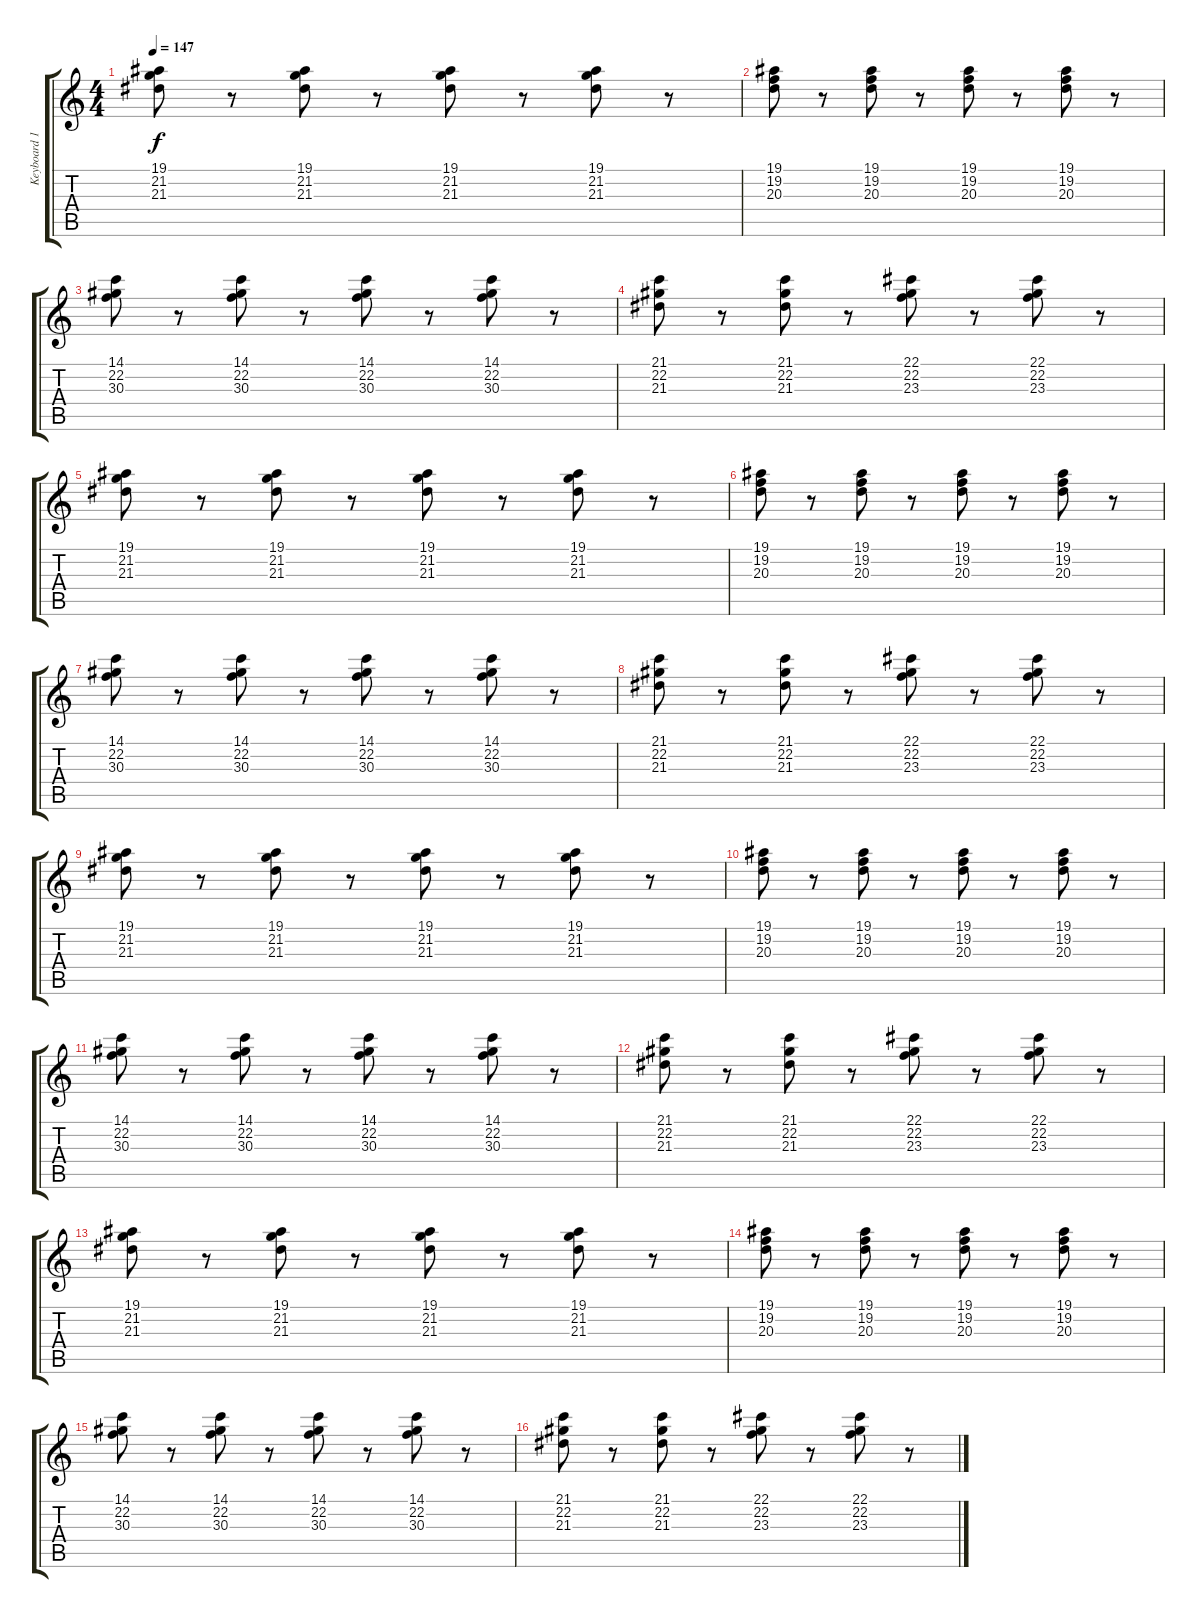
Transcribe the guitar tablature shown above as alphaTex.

\track ("Keyboard 1" "Keyboard 1") {instrument choiraahs}
\staff {score tabs}
\tuning (Eb4 Bb3 Gb3 Db3 Ab2 Eb2) {hide}
\ts (4 4)
\tempo 147
\clef g2
\ks c
(19.1 21.2 21.3).8{dy f} r.8 (19.1 21.2 21.3).8 r.8 (19.1 21.2 21.3).8 r.8 (19.1 21.2 21.3).8 r.8 |
(19.1 19.2 20.3).8 r.8 (19.1 19.2 20.3).8 r.8 (19.1 19.2 20.3).8 r.8 (19.1 19.2 20.3).8 r.8 |
(14.1 22.2 30.3).8 r.8 (14.1 22.2 30.3).8 r.8 (14.1 22.2 30.3).8 r.8 (14.1 22.2 30.3).8 r.8 |
(21.1 22.2 21.3).8 r.8 (21.1 22.2 21.3).8 r.8 (22.1 22.2 23.3).8 r.8 (22.1 22.2 23.3).8 r.8 |
(19.1 21.2 21.3).8 r.8 (19.1 21.2 21.3).8 r.8 (19.1 21.2 21.3).8 r.8 (19.1 21.2 21.3).8 r.8 |
(19.1 19.2 20.3).8 r.8 (19.1 19.2 20.3).8 r.8 (19.1 19.2 20.3).8 r.8 (19.1 19.2 20.3).8 r.8 |
(14.1 22.2 30.3).8 r.8 (14.1 22.2 30.3).8 r.8 (14.1 22.2 30.3).8 r.8 (14.1 22.2 30.3).8 r.8 |
(21.1 22.2 21.3).8 r.8 (21.1 22.2 21.3).8 r.8 (22.1 22.2 23.3).8 r.8 (22.1 22.2 23.3).8 r.8 |
(19.1 21.2 21.3).8 r.8 (19.1 21.2 21.3).8 r.8 (19.1 21.2 21.3).8 r.8 (19.1 21.2 21.3).8 r.8 |
(19.1 19.2 20.3).8 r.8 (19.1 19.2 20.3).8 r.8 (19.1 19.2 20.3).8 r.8 (19.1 19.2 20.3).8 r.8 |
(14.1 22.2 30.3).8 r.8 (14.1 22.2 30.3).8 r.8 (14.1 22.2 30.3).8 r.8 (14.1 22.2 30.3).8 r.8 |
(21.1 22.2 21.3).8 r.8 (21.1 22.2 21.3).8 r.8 (22.1 22.2 23.3).8 r.8 (22.1 22.2 23.3).8 r.8 |
(19.1 21.2 21.3).8 r.8 (19.1 21.2 21.3).8 r.8 (19.1 21.2 21.3).8 r.8 (19.1 21.2 21.3).8 r.8 |
(19.1 19.2 20.3).8 r.8 (19.1 19.2 20.3).8 r.8 (19.1 19.2 20.3).8 r.8 (19.1 19.2 20.3).8 r.8 |
(14.1 22.2 30.3).8 r.8 (14.1 22.2 30.3).8 r.8 (14.1 22.2 30.3).8 r.8 (14.1 22.2 30.3).8 r.8 |
(21.1 22.2 21.3).8 r.8 (21.1 22.2 21.3).8 r.8 (22.1 22.2 23.3).8 r.8 (22.1 22.2 23.3).8 r.8
